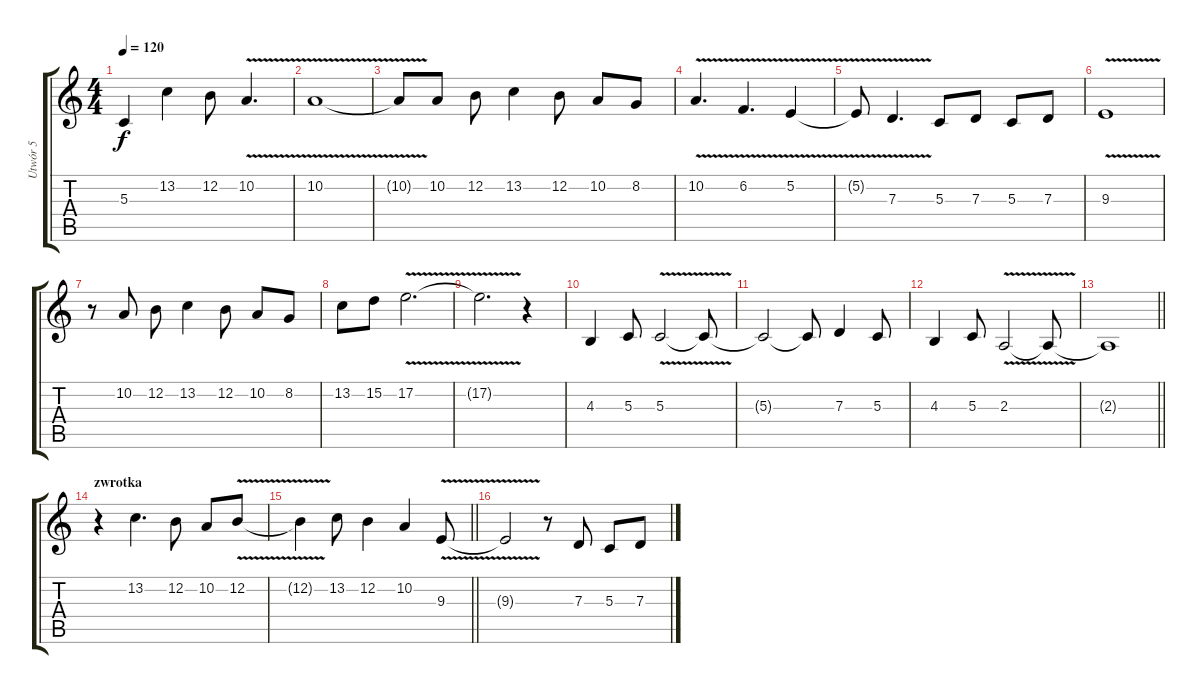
\track ("Utwór 5" "Utwór 5") {instrument oboe}
\staff {score tabs}
\tuning (E4 B3 G3 D3 A2 E2) {hide}
\ts (4 4)
\tempo 120
\clef g2
\ks c
5.3{t}.4{dy f} 13.2.4 12.2.8 10.2{v}.4{d} |
10.2{v}.1 |
10.2{t}.8 10.2.8 12.2.8 13.2.4 12.2.8 10.2.8 8.2.8 |
10.2{v}.4{d} 6.2{v}.4{d} 5.2{v}.4 |
5.2{t}.8 7.3{v}.4{d} 5.3.8 7.3.8 5.3.8 7.3.8 |
9.3{v}.1 |
r.8 10.2.8 12.2.8 13.2.4 12.2.8 10.2.8 8.2.8 |
13.2.8 15.2.8 17.2{v}.2{d} |
17.2{t}.2{d} r.4 |
4.3.4 5.3.8 5.3{v}.2 5.3{t}.8 |
5.3{t}.2 5.3{t}.8 7.3.4 5.3.8 |
4.3.4 5.3.8 2.3{v}.2 2.3{t}.8 |
\barLineRight lightlight
2.3{t}.1 |
\section ("" "zwrotka")
r.4 13.2.4{d} 12.2.8 10.2.8 12.2{v}.8 |
\barLineRight lightlight
12.2{t}.4 13.2.8 12.2.4 10.2.4 9.3{v}.8 |
9.3{t}.2 r.8 7.3.8 5.3.8 7.3.8
